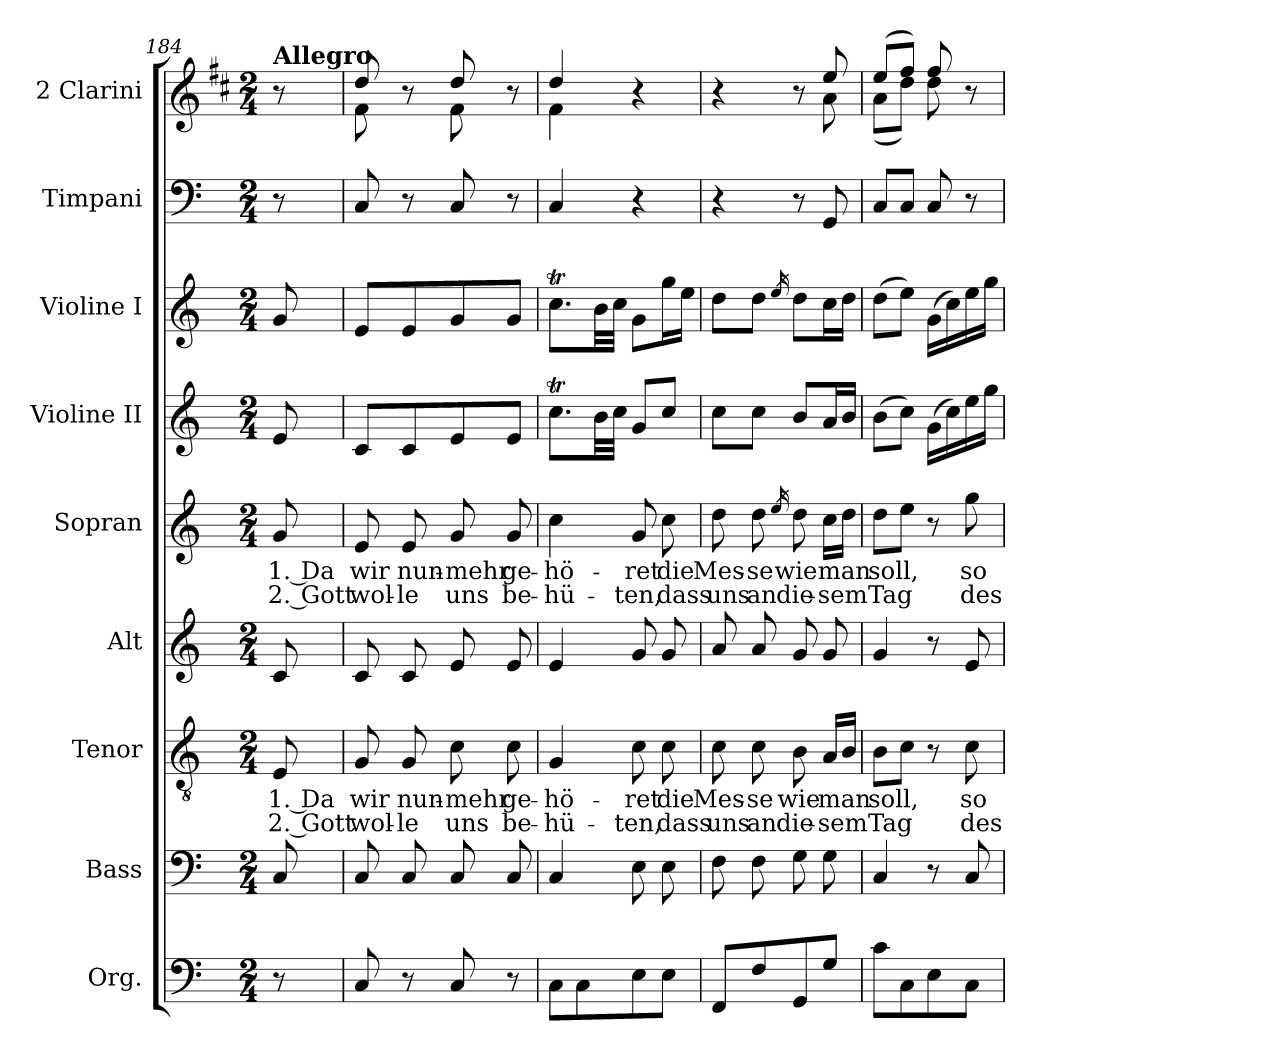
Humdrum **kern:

**kern	**kern	**kern	**text	**text	**kern	**kern	**text	**text	**kern	**kern	**kern	**kern
*part9	*part8	*part7	*part7	*part7	*part6	*part5	*part5	*part5	*part4	*part3	*part2	*part1
*staff9	*staff8	*staff7	*staff7	*staff7	*staff6	*staff5	*staff5	*staff5	*staff4	*staff3	*staff2	*staff1
*I"Org.	*I"Bass	*I"Tenor	*	*	*I"Alt	*I"Sopran	*	*	*I"Violine II	*I"Violine I	*I"Timpani	*I"2 Clarini
*	*	*	*	*	*	*	*	*	*	*	*I'Timp	*
!!LO:PB:g=z
*clefF4	*clefF4	*clefGv2	*	*	*clefG2	*clefG2	*	*	*clefG2	*clefG2	*clefF4	*clefG2
*ITrd7c12	*	*	*	*	*	*	*	*	*	*	*	*ITrd1c2
*k[]	*k[]	*k[]	*	*	*k[]	*k[]	*	*	*k[]	*k[]	*k[]	*k[]
*M2/4	*M2/4	*M2/4	*	*	*M2/4	*M2/4	*	*	*M2/4	*M2/4	*M2/4	*M2/4
=184X7	=184X7	=184X7	=184X7	=184X7	=184X7	=184X7	=184X7	=184X7	=184X7	=184X7	=184X7	=184X7
!	!	!	!	!	!	!	!	!	!	!	!	!LO:TX:a:B:t=Allegro
8r	8C/	8E/	1. Da	2. Gott	8c/	8g/	1. Da	2. Gott	8e/	8g/	8r	8r
=185	=185	=185	=185	=185	=185	=185	=185	=185	=185	=185	=185	=185
*	*	*	*	*	*	*	*	*	*	*	*	*^
8CC/	8C/	8G/	wir	wol-	8c/	8e/	wir	wol-	8c/L	8e/L	8C/	8cc/	8e\
8r	8C/	8G/	nun-	-le	8c/	8e/	nun-	-le	8c/	8e/	8r	8r	8ryy
8CC/	8C/	8c\	-mehr	uns	8e/	8g/	-mehr	uns	8e/	8g/	8C/	8cc/	8e\
8r	8C/	8c\	ge-	be-	8e/	8g/	ge-	be-	8e/J	8g/J	8r	8r	8ryy
=186	=186	=186	=186	=186	=186	=186	=186	=186	=186	=186	=186	=186	=186
8CC\L	4C/	4G/	-hö-	-hü-	4e/	4cc\	-hö-	-hü-	8.ccT\L	8.ccT\L	4C/	4cc/	4e\
8CC\	.	.	.	.	.	.	.	.	.	.	.	.	.
.	.	.	.	.	.	.	.	.	32b\LL	32b\LL	.	.	.
.	.	.	.	.	.	.	.	.	32cc\JJJ	32cc\JJJ	.	.	.
8EE\	8E\	8c\	-ret	-ten,	8g/	8g/	-ret	-ten,	8g/L	8g\L	4r	4r	4ryy
8EE\J	8E\	8c\	die	dass	8g/	8cc\	die	dass	8cc/J	16gg\L	.	.	.
.	.	.	.	.	.	.	.	.	.	16ee\JJ	.	.	.
=187	=187	=187	=187	=187	=187	=187	=187	=187	=187	=187	=187	=187	=187
8FFF/L	8F\	8c\	Mes-	uns	8a/	8dd\	Mes-	uns	8cc\L	8dd\L	4r	4r	4ryy
8FF/	8F\	8c\	-se	an	8a/	8dd\	-se	an	8cc\J	8dd\J	.	.	.
.	.	.	.	.	.	16qee/	.	.	.	16qee/	.	.	.
8GGG/	8G\	8B\	wie	-die-	8g/	8dd\	wie	-die-	8b/L	8dd\L	8r	8r	8ryy
8GG/J	8G\	16A/LL	man	-sem	8g/	16cc\LL	man	-sem	16a/L	16cc\L	8GG/	8dd/	8g\
.	.	16B/JJ	.	.	.	16dd\JJ	.	.	16b/JJ	16dd\JJ	.	.	.
=188	=188	=188	=188	=188	=188	=188	=188	=188	=188	=188	=188	=188	=188
8C\L	4C/	8B\L	soll,	Tag	4g/	8dd\L	soll,	Tag	(>8b\L	(>8dd\L	8C/L	(8dd/L	(8g\L
8CC\	.	8c\J	.	.	.	8ee\J	.	.	8cc\J)	8ee\J)	8C/J	8ee/J)	8cc\J)
8EE\	8r	8r	.	.	8r	8r	.	.	(16g\LL	(16g\LL	8C/	8ee/	8cc\
.	.	.	.	.	.	.	.	.	16cc\)	16cc\)	.	.	.
8CC\J	8C/	8c\	so	des	8e/	8gg\	so	des	16ee\	16ee\	8r	8r	8ryy
.	.	.	.	.	.	.	.	.	16gg\JJ	16gg\JJ	.	.	.
*	*	*	*	*	*	*	*	*	*	*	*	*v	*v
=	=	=	=	=	=	=	=	=	=	=	=	=
*-	*-	*-	*-	*-	*-	*-	*-	*-	*-	*-	*-	*-
